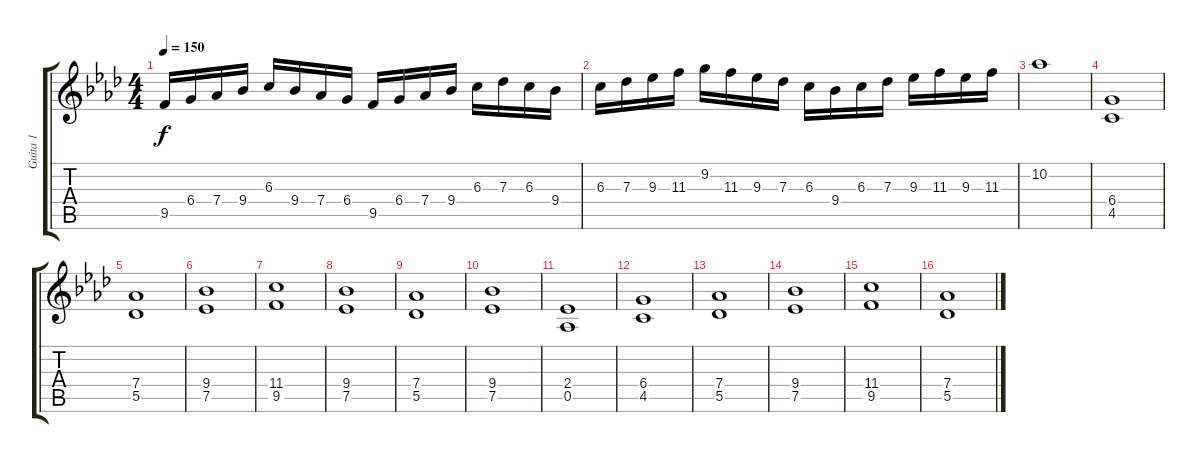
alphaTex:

\track ("Guita 1" "Guita 1") {instrument overdrivenguitar}
\staff {score tabs}
\tuning (Eb4 Bb3 Gb3 Db3 Ab2 Eb2) {hide}
\ts (4 4)
\tempo 150
\clef g2
\ks fminor
9.5.16{dy f} 6.4.16 7.4.16 9.4.16 6.3.16 9.4.16 7.4.16 6.4.16 9.5.16 6.4.16 7.4.16 9.4.16 6.3.16 7.3.16 6.3.16 9.4.16 |
6.3.16 7.3.16 9.3.16 11.3.16 9.2.16 11.3.16 9.3.16 7.3.16 6.3.16 9.4.16 6.3.16 7.3.16 9.3.16 11.3.16 9.3.16 11.3.16 |
10.2.1 |
(6.4 4.5).1 |
(7.4 5.5).1 |
(9.4 7.5).1 |
(11.4 9.5).1 |
(9.4 7.5).1 |
(7.4 5.5).1 |
(9.4 7.5).1 |
(2.4 0.5).1 |
(6.4 4.5).1 |
(7.4 5.5).1 |
(9.4 7.5).1 |
(11.4 9.5).1 |
(7.4 5.5).1
